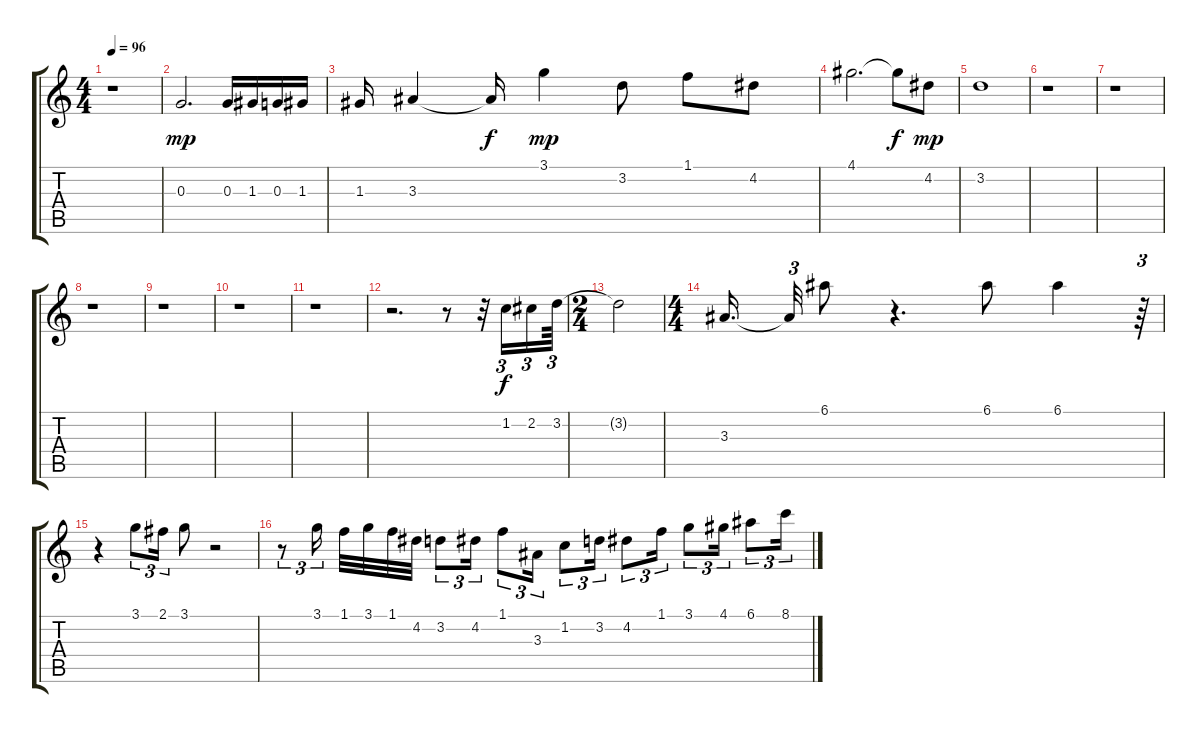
\track "" {instrument overdrivenguitar}
\staff {score tabs}
\tuning (E4 B3 G3 D3 A2 E2) {hide}
\ts (4 4)
\tempo 96
\clef g2
\ks c
r.1{dy mp} |
0.3.2{d} 0.3.16 1.3.16 0.3.16 1.3.16 |
1.3.16 3.3.4 3.3{t}.16{dy f} 3.1.4{dy mp} 3.2.8 1.1.8 4.2.8 |
4.1.2{d} 4.1{t}.8{dy f} 4.2.8{dy mp} |
3.2.1 |
r.1 |
r.1 |
r.1 |
r.1 |
r.1 |
r.1 |
r.2{d} r.8 r.32 1.2.16{tu (3 2) dy f} 2.2.16{tu (3 2)} 3.2.64{tu (3 2)} |
\ts (2 4)
3.2{t}.2 |
\ts (4 4)
3.3.16{d beam splitsecondary} 3.3{t}.32{tu (3 2)} 6.1.8 r.4{d} 6.1.8 6.1.4 r.64{tu (3 2)} |
r.4 3.1.8{tu (3 2)} 2.1.16{tu (3 2)} 3.1.8 r.2 |
r.8{tu (3 2)} 3.1.16{tu (3 2) beam splitsecondary} 1.1.32 3.1.32 1.1.32 4.2.32 3.2.8{tu (3 2)} 4.2.16{tu (3 2)} 1.1.8{tu (3 2)} 3.3.16{tu (3 2)} 1.2.8{tu (3 2)} 3.2.16{tu (3 2)} 4.2.8{tu (3 2)} 1.1.16{tu (3 2)} 3.1.8{tu (3 2)} 4.1.16{tu (3 2)} 6.1.8{tu (3 2)} 8.1.16{tu (3 2)}
